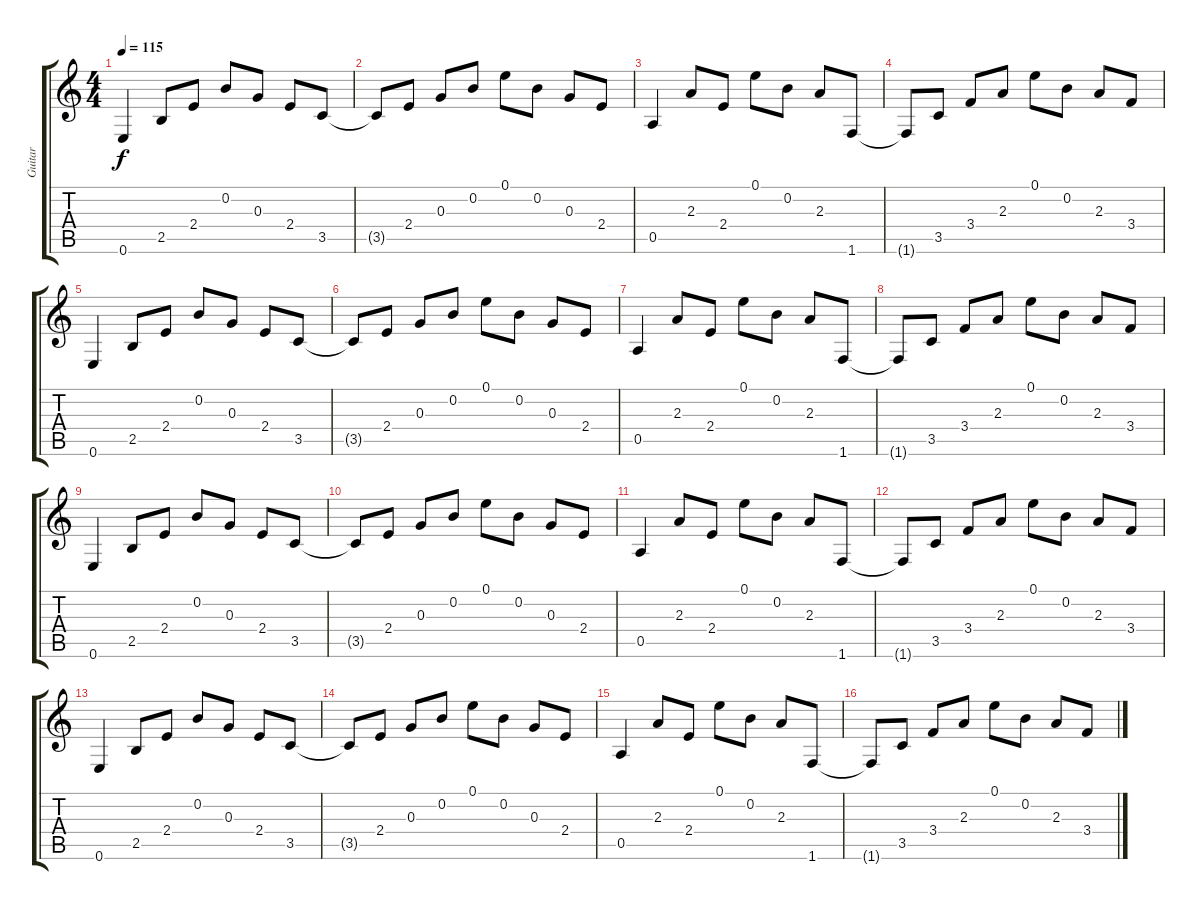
\track ("Guitar" "Guitar") {instrument overdrivenguitar}
\staff {score tabs}
\tuning (E4 B3 G3 D3 A2 E2) {hide}
\ts (4 4)
\tempo 115
\clef g2
\ks c
0.6.4{dy f} 2.5.8 2.4.8 0.2.8 0.3.8 2.4.8 3.5.8 |
3.5{t}.8 2.4.8 0.3.8 0.2.8 0.1.8 0.2.8 0.3.8 2.4.8 |
0.5.4 2.3.8 2.4.8 0.1.8 0.2.8 2.3.8 1.6.8 |
1.6{t}.8 3.5.8 3.4.8 2.3.8 0.1.8 0.2.8 2.3.8 3.4.8 |
0.6.4 2.5.8 2.4.8 0.2.8 0.3.8 2.4.8 3.5.8 |
3.5{t}.8 2.4.8 0.3.8 0.2.8 0.1.8 0.2.8 0.3.8 2.4.8 |
0.5.4 2.3.8 2.4.8 0.1.8 0.2.8 2.3.8 1.6.8 |
1.6{t}.8 3.5.8 3.4.8 2.3.8 0.1.8 0.2.8 2.3.8 3.4.8 |
0.6.4 2.5.8 2.4.8 0.2.8 0.3.8 2.4.8 3.5.8 |
3.5{t}.8 2.4.8 0.3.8 0.2.8 0.1.8 0.2.8 0.3.8 2.4.8 |
0.5.4 2.3.8 2.4.8 0.1.8 0.2.8 2.3.8 1.6.8 |
1.6{t}.8 3.5.8 3.4.8 2.3.8 0.1.8 0.2.8 2.3.8 3.4.8 |
0.6.4 2.5.8 2.4.8 0.2.8 0.3.8 2.4.8 3.5.8 |
3.5{t}.8 2.4.8 0.3.8 0.2.8 0.1.8 0.2.8 0.3.8 2.4.8 |
0.5.4 2.3.8 2.4.8 0.1.8 0.2.8 2.3.8 1.6.8 |
1.6{t}.8 3.5.8 3.4.8 2.3.8 0.1.8 0.2.8 2.3.8 3.4.8
